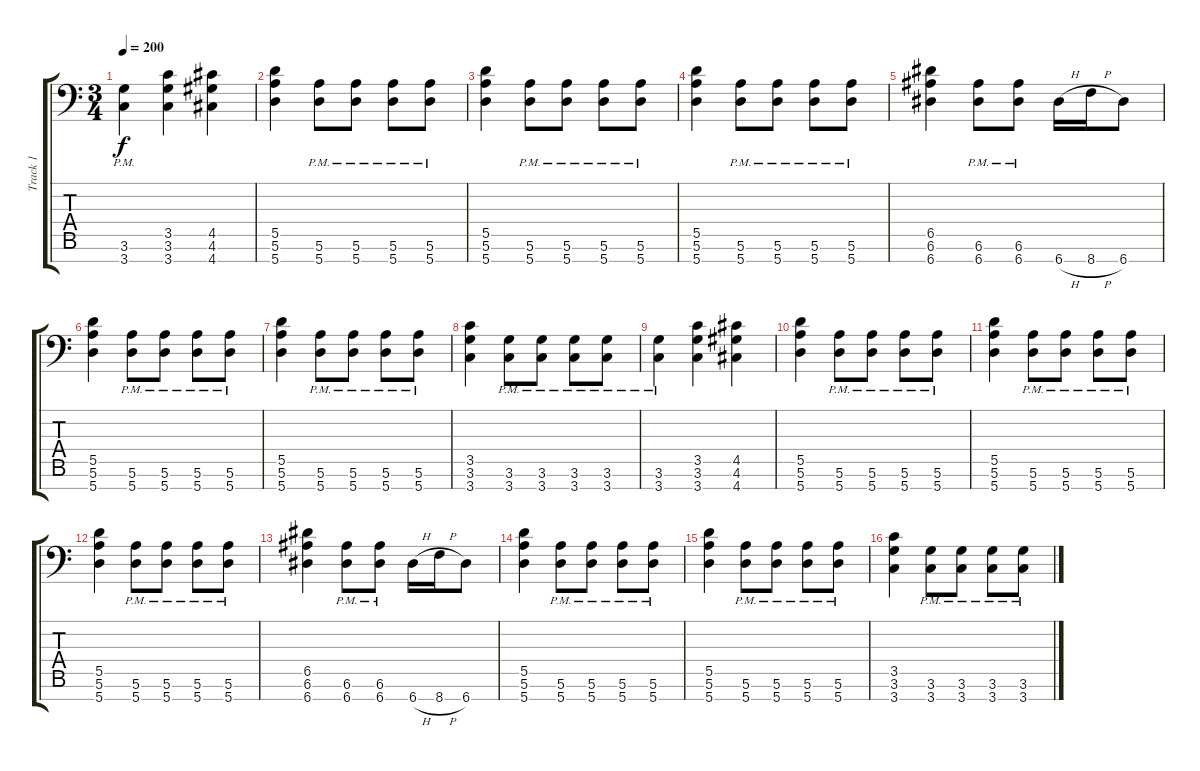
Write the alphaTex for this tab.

\track ("Track 1" "Track 1") {instrument distortionguitar}
\staff {score tabs}
\tuning (E4 B3 G3 D3 A2 E2 A1) {hide}
\ts (3 4)
\tempo 200
\clef f4
\ks c
(3.6{pm} 3.7{pm}).4{dy f} (3.5 3.6 3.7).4 (4.5 4.6 4.7).4 |
(5.5 5.6 5.7).4 (5.6{pm} 5.7{pm}).8 (5.6{pm} 5.7{pm}).8 (5.6{pm} 5.7{pm}).8 (5.6{pm} 5.7{pm}).8 |
(5.5 5.6 5.7).4 (5.6{pm} 5.7{pm}).8 (5.6{pm} 5.7{pm}).8 (5.6{pm} 5.7{pm}).8 (5.6{pm} 5.7{pm}).8 |
(5.5 5.6 5.7).4 (5.6{pm} 5.7{pm}).8 (5.6{pm} 5.7{pm}).8 (5.6{pm} 5.7{pm}).8 (5.6{pm} 5.7{pm}).8 |
(6.5 6.6 6.7).4 (6.6{pm} 6.7{pm}).8 (6.6{pm} 6.7{pm}).8 6.7{h}.16 8.7{h}.16 6.7.8 |
(5.5 5.6 5.7).4 (5.6{pm} 5.7{pm}).8 (5.6{pm} 5.7{pm}).8 (5.6{pm} 5.7{pm}).8 (5.6{pm} 5.7{pm}).8 |
(5.5 5.6 5.7).4 (5.6{pm} 5.7{pm}).8 (5.6{pm} 5.7{pm}).8 (5.6{pm} 5.7{pm}).8 (5.6{pm} 5.7{pm}).8 |
(3.5 3.6 3.7).4 (3.6{pm} 3.7{pm}).8 (3.6{pm} 3.7{pm}).8 (3.6{pm} 3.7{pm}).8 (3.6{pm} 3.7{pm}).8 |
(3.6{pm} 3.7{pm}).4 (3.5 3.6 3.7).4 (4.5 4.6 4.7).4 |
(5.5 5.6 5.7).4 (5.6{pm} 5.7{pm}).8 (5.6{pm} 5.7{pm}).8 (5.6{pm} 5.7{pm}).8 (5.6{pm} 5.7{pm}).8 |
(5.5 5.6 5.7).4 (5.6{pm} 5.7{pm}).8 (5.6{pm} 5.7{pm}).8 (5.6{pm} 5.7{pm}).8 (5.6{pm} 5.7{pm}).8 |
(5.5 5.6 5.7).4 (5.6{pm} 5.7{pm}).8 (5.6{pm} 5.7{pm}).8 (5.6{pm} 5.7{pm}).8 (5.6{pm} 5.7{pm}).8 |
(6.5 6.6 6.7).4 (6.6{pm} 6.7{pm}).8 (6.6{pm} 6.7{pm}).8 6.7{h}.16 8.7{h}.16 6.7.8 |
(5.5 5.6 5.7).4 (5.6{pm} 5.7{pm}).8 (5.6{pm} 5.7{pm}).8 (5.6{pm} 5.7{pm}).8 (5.6{pm} 5.7{pm}).8 |
(5.5 5.6 5.7).4 (5.6{pm} 5.7{pm}).8 (5.6{pm} 5.7{pm}).8 (5.6{pm} 5.7{pm}).8 (5.6{pm} 5.7{pm}).8 |
(3.5 3.6 3.7).4 (3.6{pm} 3.7{pm}).8 (3.6{pm} 3.7{pm}).8 (3.6{pm} 3.7{pm}).8 (3.6{pm} 3.7{pm}).8
